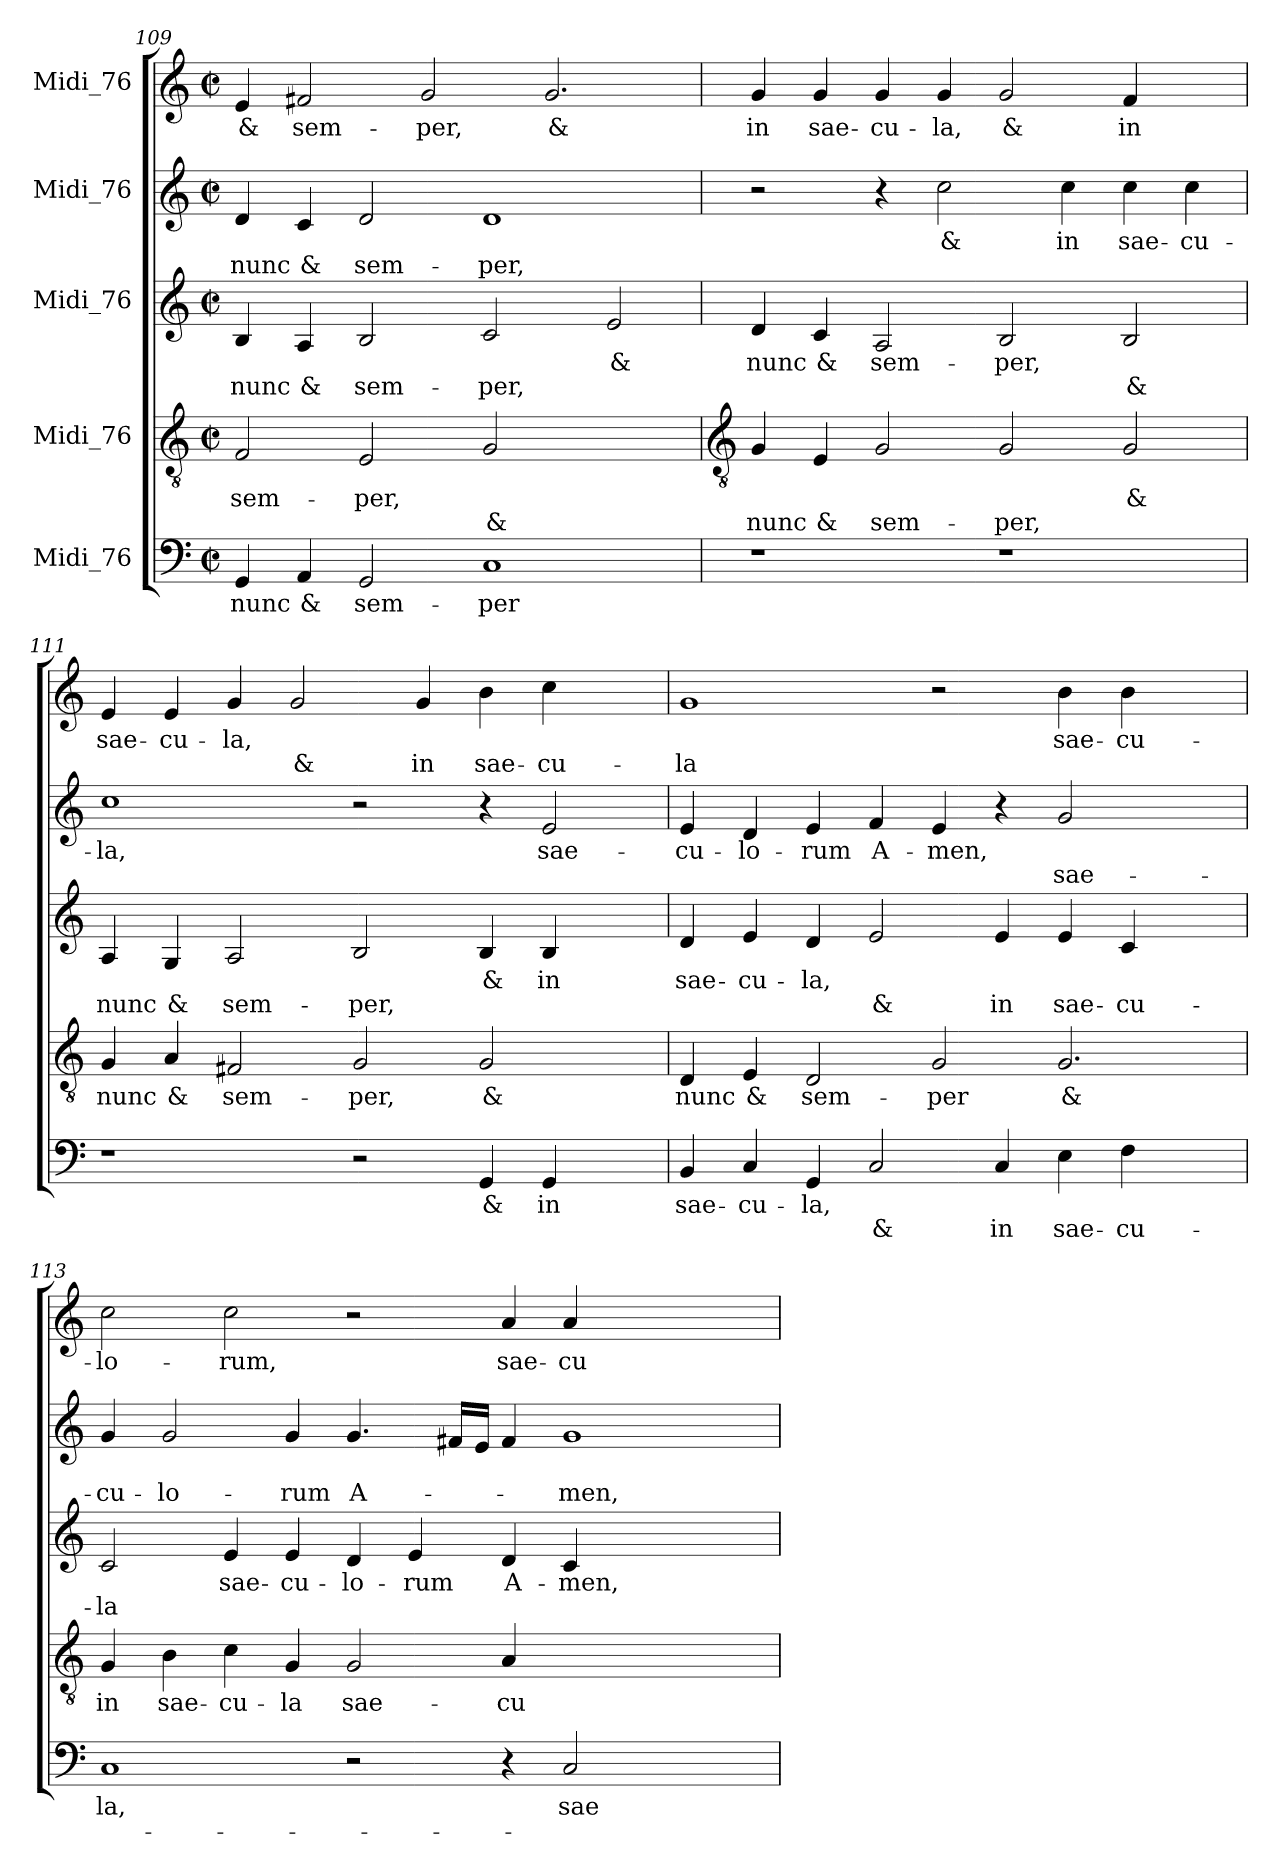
**kern	**text	**text	**kern	**text	**text	**kern	**text	**text	**kern	**text	**text	**kern	**text	**text
*part5	*part5	*part5	*part4	*part4	*part4	*part3	*part3	*part3	*part2	*part2	*part2	*part1	*part1	*part1
*staff5	*staff5	*staff5	*staff4	*staff4	*staff4	*staff3	*staff3	*staff3	*staff2	*staff2	*staff2	*staff1	*staff1	*staff1
*I"Midi_76	*	*	*I"Midi_76	*	*	*I"Midi_76	*	*	*I"Midi_76	*	*	*I"Midi_76	*	*
!!LO:LB:g=z
*clefF4	*	*	*clefGv2	*	*	*clefG2	*	*	*clefG2	*	*	*clefG2	*	*
*k[]	*	*	*k[]	*	*	*k[]	*	*	*k[]	*	*	*k[]	*	*
*C:	*	*	*C:	*	*	*C:	*	*	*C:	*	*	*C:	*	*
*M4/2	*	*	*M4/2	*	*	*M4/2	*	*	*M4/2	*	*	*M4/2	*	*
*met(c|)	*	*	*met(c|)	*	*	*met(c|)	*	*	*met(c|)	*	*	*met(c|)	*	*
=109	=109	=109	=109	=109	=109	=109	=109	=109	=109	=109	=109	=109	=109	=109
!	!LO:LY:b	!	!	!LO:LY:b	!	!	!	!LO:LY:b	!	!	!LO:LY:b	!	!LO:LY:b	!
4GG	nunc	.	2F	sem-	.	4B	.	nunc	4d	.	nunc	4e	&	.
!	!LO:LY:b	!	!	!	!	!	!	!LO:LY:b	!	!	!LO:LY:b	!	!LO:LY:b	!
4AA	&	.	.	.	.	4A	.	&	4c	.	&	2f#X	sem-	.
!	!LO:LY:b	!	!	!LO:LY:b	!	!	!	!LO:LY:b	!	!	!LO:LY:b	!	!	!
2GG	sem-	.	2E	-per,	.	2B	.	sem-	2d	.	sem-	.	.	.
!	!	!	!	!	!	!	!	!	!	!	!	!	!LO:LY:b	!
.	.	.	.	.	.	.	.	.	.	.	.	2g	-per,	.
!	!LO:LY:b	!	!	!	!LO:LY:b	!	!	!LO:LY:b	!	!	!LO:LY:b	!	!	!
1C	-per	.	2G	.	&	2c	.	-per,	1d	.	-per,	.	.	.
!	!	!	!	!	!	!	!	!	!	!	!	!	!LO:LY:b	!
.	.	.	.	.	.	.	.	.	.	.	.	2.g	&	.
!	!	!	!	!	!	!	!LO:LY:b	!	!	!	!	!	!	!
.	.	.	2ryy	.	.	2e	&	.	.	.	.	.	.	.
!!LO:LB:g=z
=110	=110	=110	=110	=110	=110	=110	=110	=110	=110	=110	=110	=110	=110	=110
*	*	*	*clefGv2	*	*	*	*	*	*	*	*	*	*	*
!	!	!	!	!	!LO:LY:b	!	!LO:LY:b	!	!	!	!	!	!LO:LY:b	!
1r	.	.	4G	.	nunc	4d	nunc	.	2r	.	.	4g	in	.
!	!	!	!	!	!LO:LY:b	!	!LO:LY:b	!	!	!	!	!	!LO:LY:b	!
.	.	.	4E	.	&	4c	&	.	.	.	.	4g	sae-	.
!	!	!	!	!	!LO:LY:b	!	!LO:LY:b	!	!	!	!	!	!LO:LY:b	!
.	.	.	2G	.	sem-	2A	sem-	.	4r	.	.	4g	-cu-	.
!	!	!	!	!	!	!	!	!	!	!LO:LY:b	!	!	!LO:LY:b	!
.	.	.	.	.	.	.	.	.	2cc	&	.	4g	-la,	.
!	!	!	!	!	!LO:LY:b	!	!LO:LY:b	!	!	!	!	!	!LO:LY:b	!
1r	.	.	2G	.	-per,	2B	-per,	.	.	.	.	2g	&	.
!	!	!	!	!	!	!	!	!	!	!LO:LY:b	!	!	!	!
.	.	.	.	.	.	.	.	.	4cc	in	.	.	.	.
!	!	!	!	!LO:LY:b	!	!	!	!LO:LY:b	!	!LO:LY:b	!	!	!LO:LY:b	!
.	.	.	2G	&	.	2B	.	&	4cc	sae-	.	4f	in	.
!	!	!	!	!	!	!	!	!	!	!LO:LY:b	!	!	!	!
.	.	.	.	.	.	.	.	.	4cc	-cu-	.	4ryy	.	.
!!LO:LB:g=z
=111	=111	=111	=111	=111	=111	=111	=111	=111	=111	=111	=111	=111	=111	=111
!	!	!	!	!LO:LY:b	!	!	!	!LO:LY:b	!	!LO:LY:b	!	!	!LO:LY:b	!
1r	.	.	4G	nunc	.	4A	.	nunc	1cc	-la,	.	4e	sae-	.
!	!	!	!	!LO:LY:b	!	!	!	!LO:LY:b	!	!	!	!	!LO:LY:b	!
.	.	.	4A	&	.	4G	.	&	.	.	.	4e	-cu-	.
!	!	!	!	!LO:LY:b	!	!	!	!LO:LY:b	!	!	!	!	!LO:LY:b	!
.	.	.	2F#X	sem-	.	2A	.	sem-	.	.	.	4g	-la,	.
!	!	!	!	!	!	!	!	!	!	!	!	!	!	!LO:LY:b
.	.	.	.	.	.	.	.	.	.	.	.	2g	.	&
!	!	!	!	!LO:LY:b	!	!	!	!LO:LY:b	!	!	!	!	!	!
2r	.	.	2G	-per,	.	2B	.	-per,	2r	.	.	.	.	.
!	!	!	!	!	!	!	!	!	!	!	!	!	!	!LO:LY:b
.	.	.	.	.	.	.	.	.	.	.	.	4g	.	in
!	!LO:LY:b	!	!	!LO:LY:b	!	!	!LO:LY:b	!	!	!	!	!	!	!LO:LY:b
4GG	&	.	2G	&	.	4B	&	.	4r	.	.	4b	.	sae-
!	!LO:LY:b	!	!	!	!	!	!LO:LY:b	!	!	!LO:LY:b	!	!	!	!LO:LY:b
4GG	in	.	.	.	.	4B	in	.	2e	sae-	.	4cc	.	-cu-
4ryy	.	.	4ryy	.	.	4ryy	.	.	.	.	.	4ryy	.	.
=112	=112	=112	=112	=112	=112	=112	=112	=112	=112	=112	=112	=112	=112	=112
!	!LO:LY:b	!	!	!LO:LY:b	!	!	!LO:LY:b	!	!	!LO:LY:b	!	!	!	!LO:LY:b
4BB	sae-	.	4D	nunc	.	4d	sae-	.	4e	-cu-	.	1g	.	-la
!	!LO:LY:b	!	!	!LO:LY:b	!	!	!LO:LY:b	!	!	!LO:LY:b	!	!	!	!
4C	-cu-	.	4E	&	.	4e	-cu-	.	4d	-lo-	.	.	.	.
!	!LO:LY:b	!	!	!LO:LY:b	!	!	!LO:LY:b	!	!	!LO:LY:b	!	!	!	!
4GG	-la,	.	2D	sem-	.	4d	-la,	.	4e	-rum	.	.	.	.
!	!	!LO:LY:b	!	!	!	!	!	!LO:LY:b	!	!LO:LY:b	!	!	!	!
2C	.	&	.	.	.	2e	.	&	4f	A-	.	.	.	.
!	!	!	!	!LO:LY:b	!	!	!	!	!	!LO:LY:b	!	!	!	!
.	.	.	2G	-per	.	.	.	.	4e	-men,	.	2r	.	.
!	!	!LO:LY:b	!	!	!	!	!	!LO:LY:b	!	!	!	!	!	!
4C	.	in	.	.	.	4e	.	in	4r	.	.	.	.	.
!	!	!LO:LY:b	!	!LO:LY:b	!	!	!	!LO:LY:b	!	!	!LO:LY:b	!	!LO:LY:b	!
4E	.	sae-	2.G	&	.	4e	.	sae-	2g	.	sae-	4b	sae-	.
!	!	!LO:LY:b	!	!	!	!	!	!LO:LY:b	!	!	!	!	!LO:LY:b	!
4F	.	-cu-	.	.	.	4c	.	-cu-	.	.	.	4b	-cu-	.
4ryy	.	.	.	.	.	4ryy	.	.	4ryy	.	.	4ryy	.	.
!!LO:LB:g=z
=113	=113	=113	=113	=113	=113	=113	=113	=113	=113	=113	=113	=113	=113	=113
!	!LO:LY:b	!	!	!LO:LY:b	!	!	!	!LO:LY:b	!	!	!LO:LY:b	!	!LO:LY:b	!
1C	-la,	.	4G	in	.	2c	.	-la	4g	.	-cu-	2cc	-lo-	.
!	!	!	!	!LO:LY:b	!	!	!	!	!	!	!LO:LY:b	!	!	!
.	.	.	4B	sae-	.	.	.	.	2g	.	-lo-	.	.	.
!	!	!	!	!LO:LY:b	!	!	!LO:LY:b	!	!	!	!	!	!LO:LY:b	!
.	.	.	4c	-cu-	.	4e	sae-	.	.	.	.	2cc	-rum,	.
!	!	!	!	!LO:LY:b	!	!	!LO:LY:b	!	!	!	!LO:LY:b	!	!	!
.	.	.	4G	-la	.	4e	-cu-	.	4g	.	-rum	.	.	.
!	!	!	!	!LO:LY:b	!	!	!LO:LY:b	!	!	!	!LO:LY:b	!	!	!
2r	.	.	2G	sae-	.	4d	-lo-	.	4.g	.	A-	2r	.	.
!	!	!	!	!	!	!	!LO:LY:b	!	!	!	!	!	!	!
.	.	.	.	.	.	4e	-rum	.	.	.	.	.	.	.
.	.	.	.	.	.	.	.	.	16f#LL	.	.	.	.	.
.	.	.	.	.	.	.	.	.	16eJJ	.	.	.	.	.
!	!	!	!	!LO:LY:b	!	!	!LO:LY:b	!	!	!	!	!	!LO:LY:b	!
4r	.	.	4A	-cu-	.	4d	A-	.	4f#	.	.	4a	sae-	.
!	!LO:LY:b	!	!	!	!	!	!LO:LY:b	!	!	!	!LO:LY:b	!	!LO:LY:b	!
2C	sae-	.	1ryy	.	.	4c	-men,	.	1g	.	-men,	4a	-cu-	.
.	.	.	.	.	.	2.ryy	.	.	.	.	.	2.ryy	.	.
2ryy	.	.	.	.	.	.	.	.	.	.	.	.	.	.
=	=	=	=	=	=	=	=	=	=	=	=	=	=	=
*-	*-	*-	*-	*-	*-	*-	*-	*-	*-	*-	*-	*-	*-	*-
